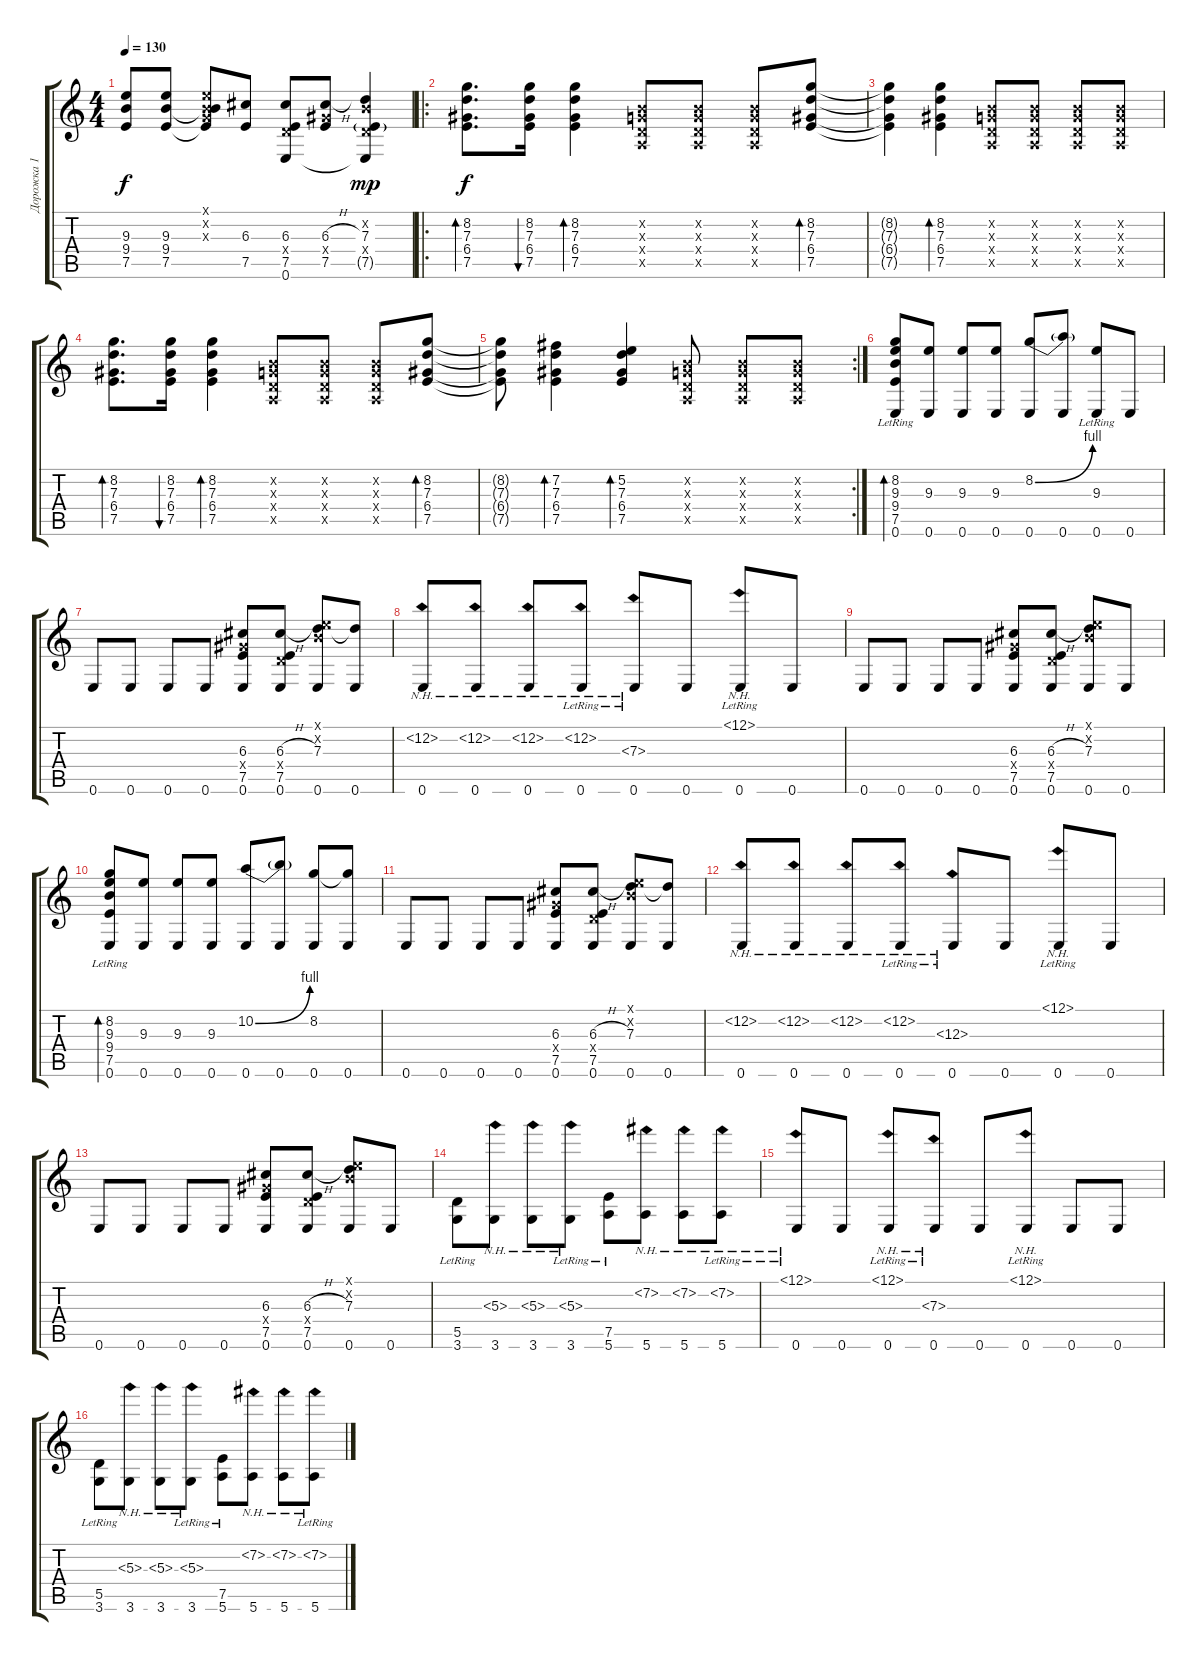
\track ("Дорожка 1" "Дорожка 1") {instrument acousticguitarsteel}
\staff {score tabs}
\tuning (E4 B3 G3 D3 A2 E2) {hide}
\ts (4 4)
\tempo 130
\clef g2
\ks c
(9.3{t} 9.4{t} 7.5{t}).8{dy f} (9.3 9.4 7.5).8 (0.1{x} 0.2{x} 0.3{x} 9.4{t} 7.5{t}).8 (6.3 7.5).8 (6.3 0.4{x} 7.5 0.6).8 (6.3{h} 6.4{x} 7.5).8 (0.2{x} 7.3 0.4{x} 7.5{g} 0.6{t}).4{dy mp} |
\ro
(8.2 7.3 6.4 7.5).8{d bd 60 dy f} (8.2 7.3 6.4 7.5).16{bu 60} (8.2 7.3 6.4 7.5).4{bd 60} (0.2{x} 0.3{x} 0.4{x} 0.5{x}).8 (0.2{x} 0.3{x} 0.4{x} 0.5{x}).8 (0.2{x} 0.3{x} 0.4{x} 0.5{x}).8 (8.2 7.3 6.4 7.5).8{bd 60} |
(8.2{t} 7.3{t} 6.4{t} 7.5{t}).4 (8.2 7.3 6.4 7.5).4{bd 60} (0.2{x} 0.3{x} 0.4{x} 0.5{x}).8 (0.2{x} 0.3{x} 0.4{x} 0.5{x}).8 (0.2{x} 0.3{x} 0.4{x} 0.5{x}).8 (0.2{x} 0.3{x} 0.4{x} 0.5{x}).8 |
(8.2 7.3 6.4 7.5).8{d bd 60} (8.2 7.3 6.4 7.5).16{bu 60} (8.2 7.3 6.4 7.5).4{bd 60} (0.2{x} 0.3{x} 0.4{x} 0.5{x}).8 (0.2{x} 0.3{x} 0.4{x} 0.5{x}).8 (0.2{x} 0.3{x} 0.4{x} 0.5{x}).8 (8.2 7.3 6.4 7.5).8{bd 60} |
\rc 2
(8.2{t} 7.3{t} 6.4{t} 7.5{t}).8 (7.2 7.3 6.4 7.5).4{bd 60} (5.2 7.3 6.4 7.5).4{bd 60} (0.2{x} 0.3{x} 0.4{x} 0.5{x}).8 (0.2{x} 0.3{x} 0.4{x} 0.5{x}).8 (0.2{x} 0.3{x} 0.4{x} 0.5{x}).8 |
(8.2 9.3 9.4{lr} 7.5{lr} 0.6).8{bd 60} (9.3 0.6).8 (9.3 0.6).8 (9.3 0.6).8 (8.2{be (bend 0 0 60 4)} 0.6).8 (8.2{t} 0.6).8 (9.3{lr} 0.6).8 0.6.8 |
0.6.8 0.6.8 0.6.8 0.6.8 (6.3 6.4{x} 7.5 0.6).8 (6.3{h} 0.4{x} 7.5 0.6).8 (0.1{x} 0.2{x} 7.3 0.6).8 (7.3{t} 0.6).8 |
(12.2{nh} 0.6).8 (12.2{nh} 0.6).8 (12.2{nh} 0.6).8 (12.2{nh lr} 0.6).8 (7.3{nh lr} 0.6).8 0.6.8 (12.1{nh lr} 0.6).8 0.6.8 |
0.6.8 0.6.8 0.6.8 0.6.8 (6.3 6.4{x} 7.5 0.6).8 (6.3{h} 0.4{x} 7.5 0.6).8 (0.1{x} 0.2{x} 7.3 0.6).8 0.6.8 |
(8.2 9.3 9.4{lr} 7.5{lr} 0.6).8{bd 60} (9.3 0.6).8 (9.3 0.6).8 (9.3 0.6).8 (10.2{be (bend 0 0 60 4)} 0.6).8 (10.2{t} 0.6).8 (8.2 0.6).8 (8.2{t} 0.6).8 |
0.6.8 0.6.8 0.6.8 0.6.8 (6.3 6.4{x} 7.5 0.6).8 (6.3{h} 0.4{x} 7.5 0.6).8 (0.1{x} 0.2{x} 7.3 0.6).8 (7.3{t} 0.6).8 |
(12.2{nh} 0.6).8 (12.2{nh} 0.6).8 (12.2{nh} 0.6).8 (12.2{nh lr} 0.6).8 (12.3{nh lr} 0.6).8 0.6.8 (12.1{nh lr} 0.6).8 0.6.8 |
0.6.8 0.6.8 0.6.8 0.6.8 (6.3 6.4{x} 7.5 0.6).8 (6.3{h} 0.4{x} 7.5 0.6).8 (0.1{x} 0.2{x} 7.3 0.6).8 0.6.8 |
(5.5{lr} 3.6).8 (5.3{nh} 3.6).8 (5.3{nh} 3.6).8 (5.3{nh lr} 3.6).8 (7.5{lr} 5.6).8 (7.2{nh} 5.6).8 (7.2{nh} 5.6).8 (7.2{nh lr} 5.6).8 |
(12.1{nh lr} 0.6).8 0.6.8 (12.1{nh lr} 0.6).8 (7.3{nh lr} 0.6).8 0.6.8 (12.1{nh lr} 0.6).8 0.6.8 0.6.8 |
(5.5{lr} 3.6).8 (5.3{nh} 3.6).8 (5.3{nh} 3.6).8 (5.3{nh lr} 3.6).8 (7.5{lr} 5.6).8 (7.2{nh} 5.6).8 (7.2{nh} 5.6).8 (7.2{nh lr} 5.6).8
